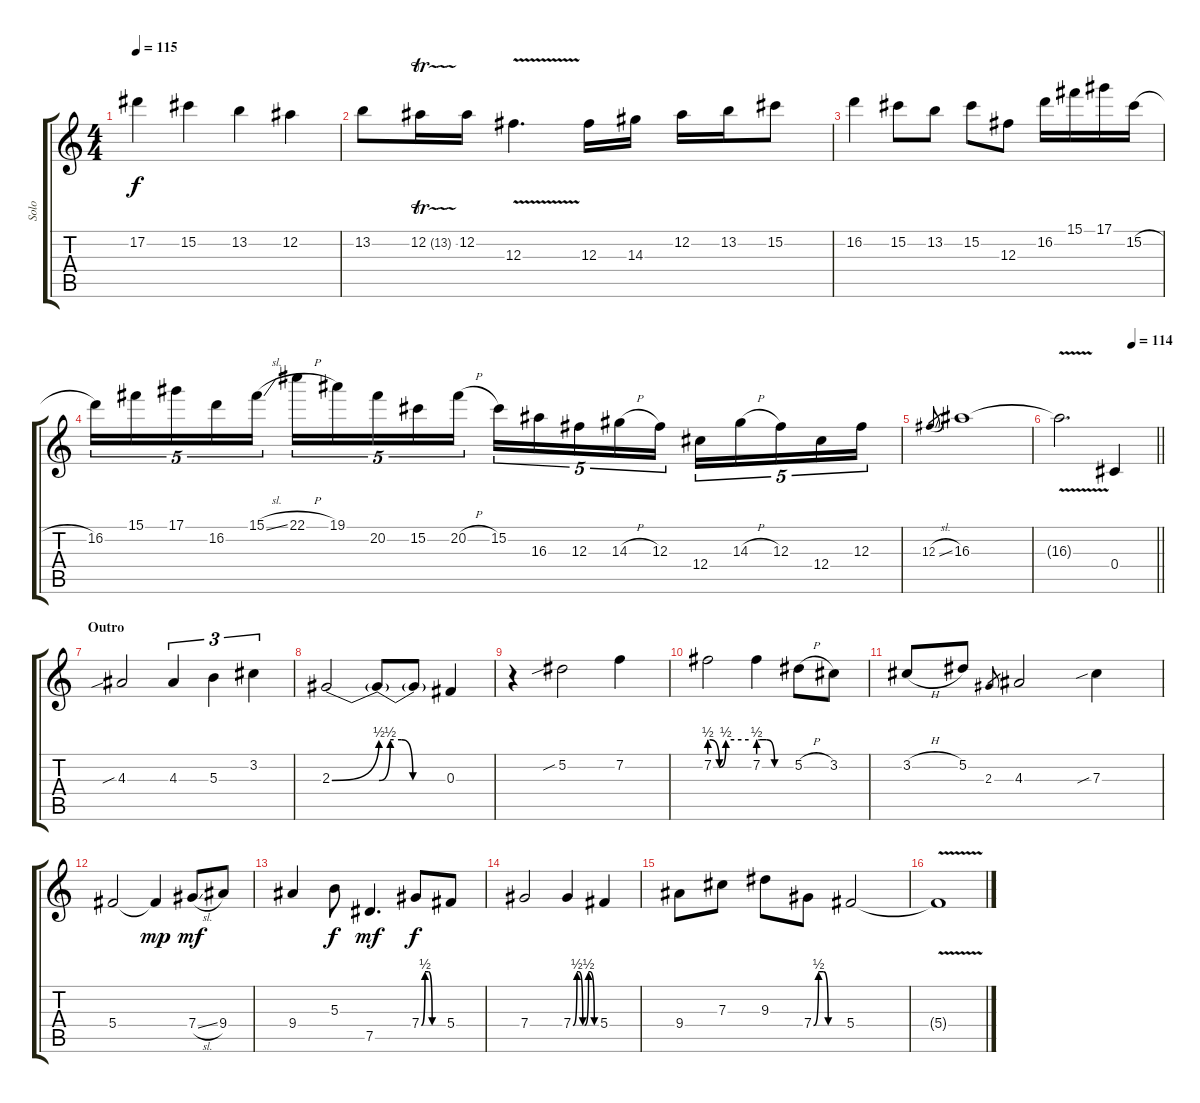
\track ("Solo" "Solo") {instrument distortionguitar}
\staff {score tabs}
\tuning (Eb4 Bb3 Gb3 Db3 Ab2 Eb2) {hide}
\ts (4 4)
\tempo 115
\clef g2
\ks c
17.2.4{dy f} 15.2.4 13.2.4 12.2.4 |
13.2.8 12.2{tr (13 32)}.16 12.2.16 12.3{v}.4{d} 12.3.16 14.3.16 12.2.16 13.2.16 15.2.8 |
16.2.4 15.2.8 13.2.8 15.2.8 12.3.8 16.2.16 15.1.16 17.1.16 15.2{h}.16 |
16.2.16{tu (5 4)} 15.1.16{tu (5 4)} 17.1.16{tu (5 4)} 16.2.16{tu (5 4)} 15.1{sl}.16{tu (5 4)} 22.1{h}.16{tu (5 4)} 19.1.16{tu (5 4)} 20.2.16{tu (5 4)} 15.2.16{tu (5 4)} 20.2{h}.16{tu (5 4)} 15.2.16{tu (5 4)} 16.3.16{tu (5 4)} 12.3.16{tu (5 4)} 14.3{h}.16{tu (5 4)} 12.3.16{tu (5 4)} 12.4.16{tu (5 4)} 14.3{h}.16{tu (5 4)} 12.3.16{tu (5 4)} 12.4.16{tu (5 4)} 12.3.16{tu (5 4)} |
12.3{sl}.8{gr} 16.3.1 |
\tempo (114 0.75)
\barLineRight lightlight
16.3{v t}.2{d} 0.4.4{instrument overdrivenguitar} |
\section ("" "Outro")
4.3{sib}.2 4.3.4{tu (3 2)} 5.3.4{tu (3 2)} 3.2.4{tu (3 2)} |
2.3{be (bend 0 0 60 2)}.2 2.3{be (custom 0 0 10 2 13 2 20 2 30 0 60 0) t}.8 2.3{t}.8 0.3.4 |
r.4 5.2{sib}.2 7.2.4 |
7.2{be (custom 0 2 15 0 25 2 60 2)}.2 7.2{be (custom 0 2 2 2 15 2 30 0 60 0)}.4 5.2{h}.8 3.2.8 |
3.2{h}.8{beam Up} 5.2.8{beam Up} 2.3.8{gr} 4.3.2 7.3{sib}.4 |
5.4.2 5.4{t}.4{dy mp} 7.4{sl}.8{dy mf} 9.4.8 |
9.4.4 5.3.8{dy f} 7.5.4{d dy mf} 7.4{be (custom 0 0 10 2 20 2 30 0 60 0)}.8{dy f} 5.4.8 |
7.4.2 7.4{be (custom 0 0 10 2 15 2 25 0 30 0 40 2 44 2 55 0 60 0)}.4 5.4.4 |
9.4.8 7.3.8 9.3.8 7.4{be (custom 0 0 10 2 20 2 30 0 60 0)}.8 5.4.2 |
5.4{v t}.1{volume 5}
